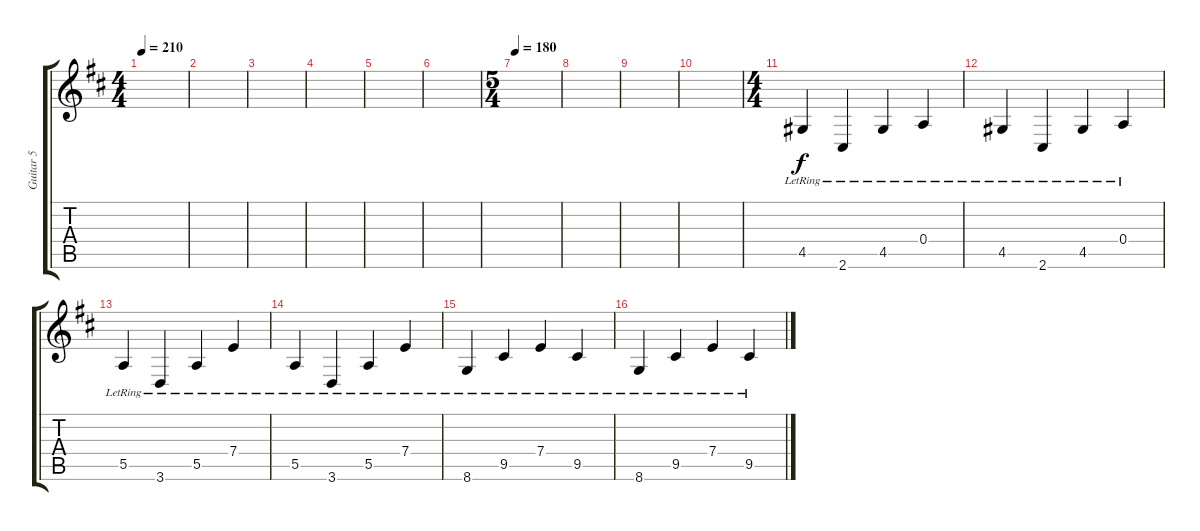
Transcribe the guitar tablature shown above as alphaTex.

\track ("Guitar 5" "Guitar 5") {instrument acousticguitarsteel}
\staff {score tabs}
\tuning (B3 Gb3 D3 A2 E2 B1) {hide}
\ts (4 4)
\tempo 210
\clef g2
\ks bminor
|
|
|
|
|
|
\ts (5 4)
\tempo 180
|
|
|
|
\ts (4 4)
4.5{lr}.4 2.6{lr}.4 4.5{lr}.4 0.4{lr}.4 |
4.5{lr}.4 2.6{lr}.4 4.5{lr}.4 0.4{lr}.4 |
5.5{lr}.4 3.6{lr}.4 5.5{lr}.4 7.4{lr}.4 |
5.5{lr}.4 3.6{lr}.4 5.5{lr}.4 7.4{lr}.4 |
8.6{lr}.4 9.5{lr}.4 7.4{lr}.4 9.5{lr}.4 |
8.6{lr}.4 9.5{lr}.4 7.4{lr}.4 9.5{lr}.4
